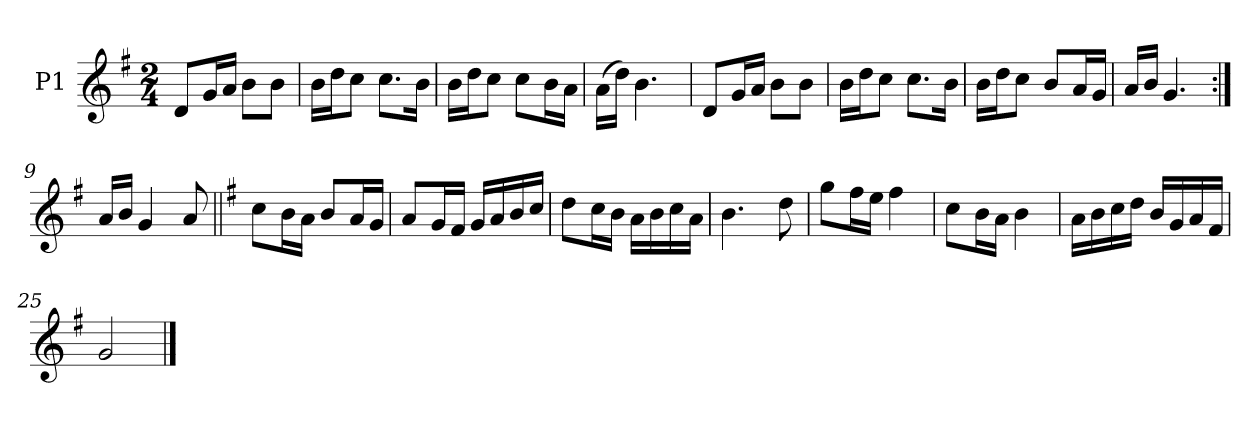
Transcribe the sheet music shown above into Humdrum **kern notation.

**kern
*part1
*staff1
*I"P1
*clefG2
*k[f#]
*G:
*M2/4
=1
8dL
16gL
16aJJ
8bL
8bJ
=2
16bLL
16ddJ
8ccJ
8.ccL
16bJk
=3
16bLL
16ddJ
8ccJ
8ccL
16bL
16aJJ
=4
(16aLL
16ddJJ)
4.b
=5
8dL
16gL
16aJJ
8bL
8bJ
=6
16bLL
16ddJ
8ccJ
8.ccL
16bJk
=7
16bLL
16ddJ
8ccJ
8bL
16aL
16gJJ
=8
16aLL
16bJJ
4.g
=9:|!
16aLL
16bJJ
4g
8a
=18||
*k[f#]
*G:
8ccL
16bL
16aJJ
8bL
16aL
16gJJ
=19
8aL
16gL
16f#JJ
16gLL
16a
16b
16ccJJ
=20
8ddL
16ccL
16bJJ
16aLL
16b
16cc
16aJJ
=21
4.b
8dd
=22
8ggL
16ff#L
16eeJJ
4ff#
=23
8ccL
16bL
16aJJ
4b
=24
16aLL
16b
16cc
16ddJJ
16bLL
16g
16a
16f#JJ
=25
2g
==
*-
